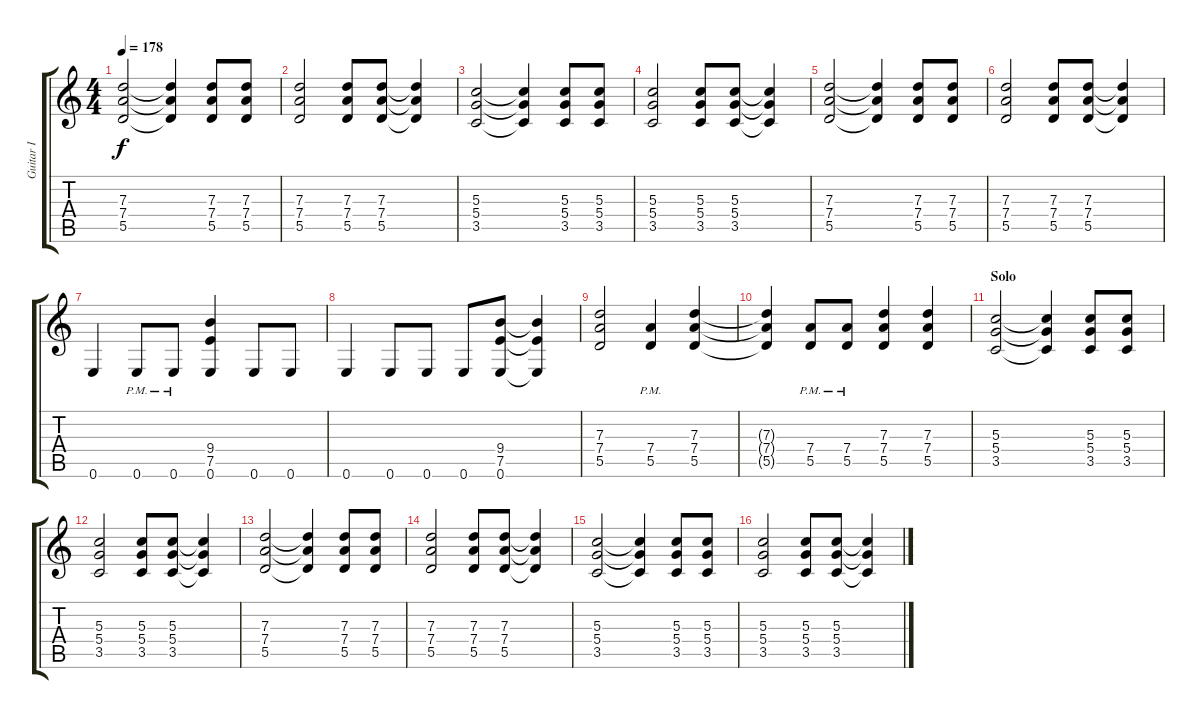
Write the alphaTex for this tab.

\track ("Guitar I" "Guitar I") {instrument distortionguitar}
\staff {score tabs}
\tuning (E4 B3 G3 D3 A2 E2) {hide}
\ts (4 4)
\tempo 178
\clef g2
\ks c
(7.3 7.4 5.5).2{dy f} (7.3{t} 7.4{t} 5.5{t}).4 (7.3 7.4 5.5).8 (7.3 7.4 5.5).8 |
(7.3 7.4 5.5).2 (7.3 7.4 5.5).8 (7.3 7.4 5.5).8 (7.3{t} 7.4{t} 5.5{t}).4 |
(5.3 5.4 3.5).2 (5.3{t} 5.4{t} 3.5{t}).4 (5.3 5.4 3.5).8 (5.3 5.4 3.5).8 |
(5.3 5.4 3.5).2 (5.3 5.4 3.5).8 (5.3 5.4 3.5).8 (5.3{t} 5.4{t} 3.5{t}).4 |
(7.3 7.4 5.5).2 (7.3{t} 7.4{t} 5.5{t}).4 (7.3 7.4 5.5).8 (7.3 7.4 5.5).8 |
(7.3 7.4 5.5).2 (7.3 7.4 5.5).8 (7.3 7.4 5.5).8 (7.3{t} 7.4{t} 5.5{t}).4 |
0.6.4 0.6{pm}.8 0.6{pm}.8 (9.4 7.5 0.6).4 0.6.8 0.6.8 |
0.6.4 0.6.8 0.6.8 0.6.8 (9.4 7.5 0.6).8 (9.4{t} 7.5{t} 0.6{t}).4 |
(7.3 7.4 5.5).2 (7.4{pm} 5.5{pm}).4 (7.3 7.4 5.5).4 |
(7.3{t} 7.4{t} 5.5{t}).4 (7.4{pm} 5.5{pm}).8 (7.4{pm} 5.5{pm}).8 (7.3 7.4 5.5).4 (7.3 7.4 5.5).4 |
\section ("" "Solo")
(5.3 5.4 3.5).2 (5.3{t} 5.4{t} 3.5{t}).4 (5.3 5.4 3.5).8 (5.3 5.4 3.5).8 |
(5.3 5.4 3.5).2 (5.3 5.4 3.5).8 (5.3 5.4 3.5).8 (5.3{t} 5.4{t} 3.5{t}).4 |
(7.3 7.4 5.5).2 (7.3{t} 7.4{t} 5.5{t}).4 (7.3 7.4 5.5).8 (7.3 7.4 5.5).8 |
(7.3 7.4 5.5).2 (7.3 7.4 5.5).8 (7.3 7.4 5.5).8 (7.3{t} 7.4{t} 5.5{t}).4 |
(5.3 5.4 3.5).2 (5.3{t} 5.4{t} 3.5{t}).4 (5.3 5.4 3.5).8 (5.3 5.4 3.5).8 |
(5.3 5.4 3.5).2 (5.3 5.4 3.5).8 (5.3 5.4 3.5).8 (5.3{t} 5.4{t} 3.5{t}).4
